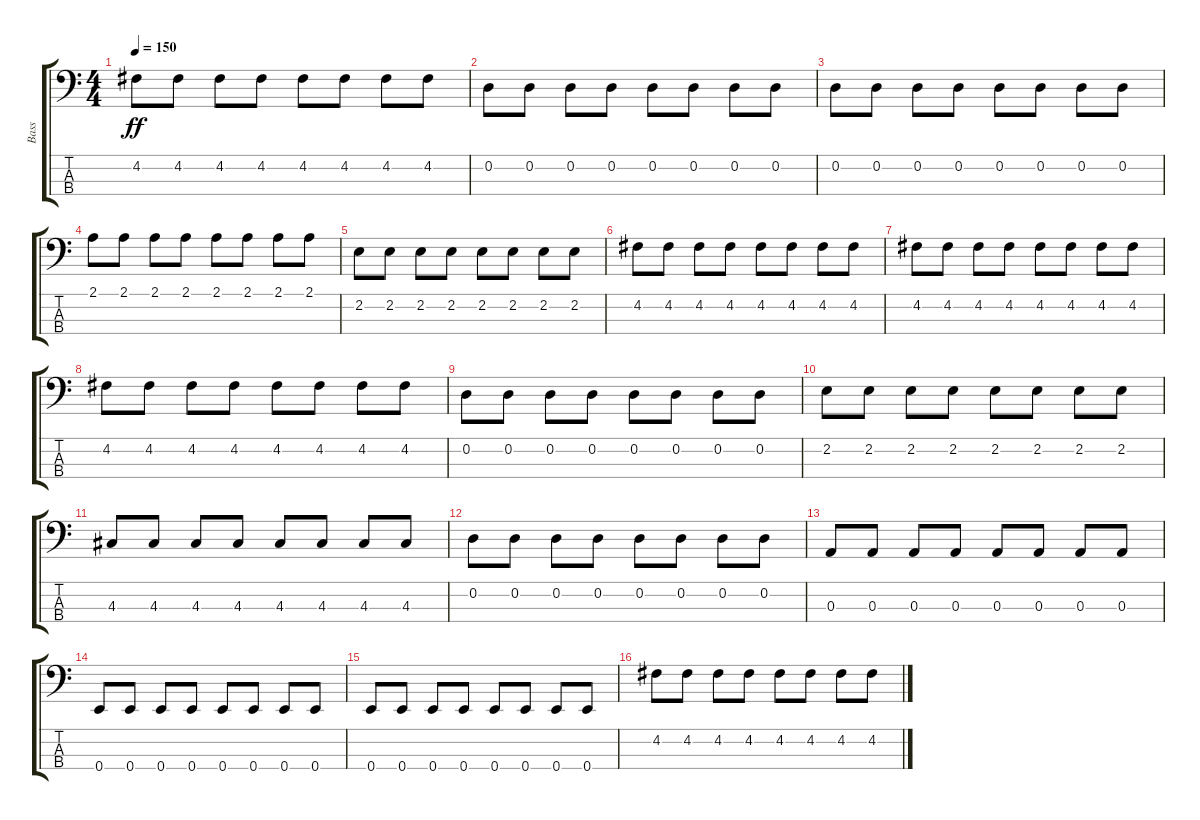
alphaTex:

\track ("Bass" "Bass") {instrument electricbassfinger}
\staff {score tabs}
\tuning (G2 D2 A1 E1) {hide}
\ts (4 4)
\tempo 150
\clef f4
\ks c
4.2.8{dy ff} 4.2.8 4.2.8 4.2.8 4.2.8 4.2.8 4.2.8 4.2.8 |
0.2.8 0.2.8 0.2.8 0.2.8 0.2.8 0.2.8 0.2.8 0.2.8 |
0.2.8 0.2.8 0.2.8 0.2.8 0.2.8 0.2.8 0.2.8 0.2.8 |
2.1.8 2.1.8 2.1.8 2.1.8 2.1.8 2.1.8 2.1.8 2.1.8 |
2.2.8 2.2.8 2.2.8 2.2.8 2.2.8 2.2.8 2.2.8 2.2.8 |
4.2.8 4.2.8 4.2.8 4.2.8 4.2.8 4.2.8 4.2.8 4.2.8 |
4.2.8 4.2.8 4.2.8 4.2.8 4.2.8 4.2.8 4.2.8 4.2.8 |
4.2.8 4.2.8 4.2.8 4.2.8 4.2.8 4.2.8 4.2.8 4.2.8 |
0.2.8 0.2.8 0.2.8 0.2.8 0.2.8 0.2.8 0.2.8 0.2.8 |
2.2.8 2.2.8 2.2.8 2.2.8 2.2.8 2.2.8 2.2.8 2.2.8 |
4.3.8 4.3.8 4.3.8 4.3.8 4.3.8 4.3.8 4.3.8 4.3.8 |
0.2.8 0.2.8 0.2.8 0.2.8 0.2.8 0.2.8 0.2.8 0.2.8 |
0.3.8 0.3.8 0.3.8 0.3.8 0.3.8 0.3.8 0.3.8 0.3.8 |
0.4.8 0.4.8 0.4.8 0.4.8 0.4.8 0.4.8 0.4.8 0.4.8 |
0.4.8 0.4.8 0.4.8 0.4.8 0.4.8 0.4.8 0.4.8 0.4.8 |
4.2.8 4.2.8 4.2.8 4.2.8 4.2.8 4.2.8 4.2.8 4.2.8
